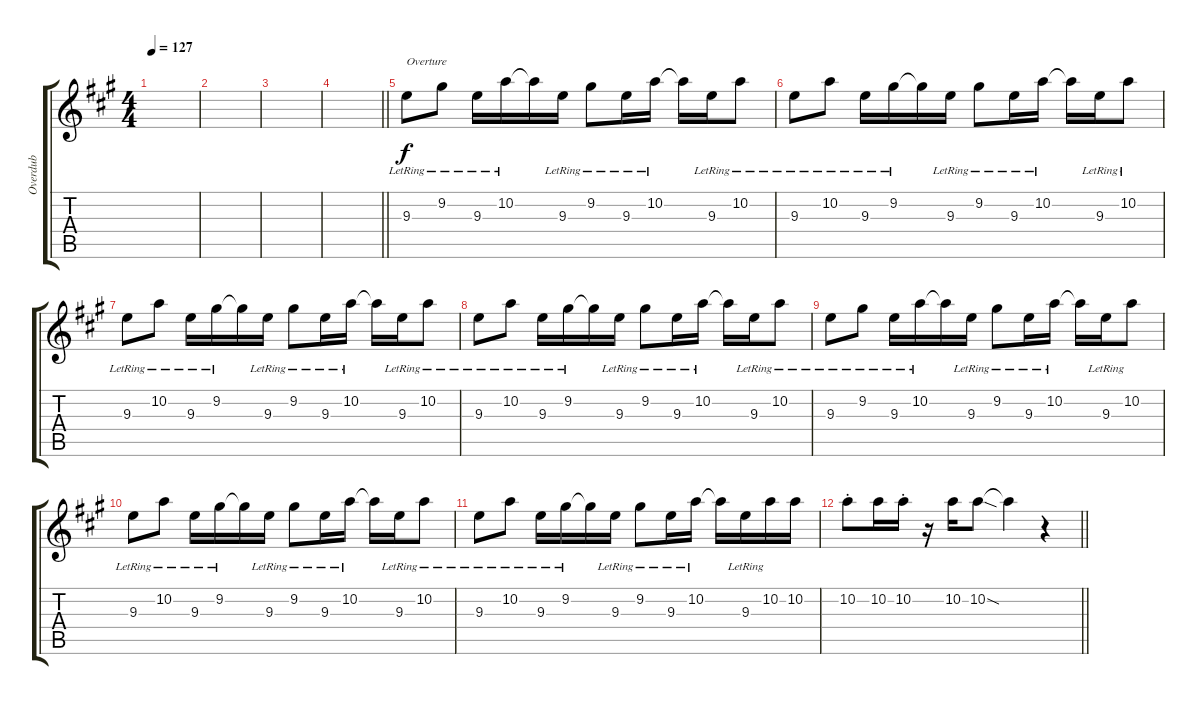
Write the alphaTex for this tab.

\track ("Overdub" "Overdub") {instrument acousticguitarsteel}
\staff {score tabs}
\tuning (E4 B3 G3 D3 A2 E2) {hide}
\ts (4 4)
\tempo 127
\clef g2
\ks a
|
|
|
\barLineRight lightlight
|
9.3{lr}.8{txt "Overture"} 9.2{lr}.8 9.3{lr}.16 10.2{lr}.16 10.2{t}.16 9.3{lr}.16 9.2{lr}.8 9.3{lr}.16 10.2{lr}.16 10.2{t}.16 9.3{lr}.16 10.2{lr}.8 |
9.3{lr}.8 10.2{lr}.8 9.3{lr}.16 9.2{lr}.16 9.2{t}.16 9.3{lr}.16 9.2{lr}.8 9.3{lr}.16 10.2{lr}.16 10.2{t}.16 9.3{lr}.16 10.2{lr}.8 |
9.3{lr}.8 10.2{lr}.8 9.3{lr}.16 9.2{lr}.16 9.2{t}.16 9.3{lr}.16 9.2{lr}.8 9.3{lr}.16 10.2{lr}.16 10.2{t}.16 9.3{lr}.16 10.2{lr}.8 |
9.3{lr}.8 10.2{lr}.8 9.3{lr}.16 9.2{lr}.16 9.2{t}.16 9.3{lr}.16 9.2{lr}.8 9.3{lr}.16 10.2{lr}.16 10.2{t}.16 9.3{lr}.16 10.2{lr}.8 |
9.3{lr}.8 9.2{lr}.8 9.3{lr}.16 10.2{lr}.16 10.2{t}.16 9.3{lr}.16 9.2{lr}.8 9.3{lr}.16 10.2{lr}.16 10.2{t}.16 9.3{lr}.16 10.2{lr}.8 |
9.3{lr}.8 10.2{lr}.8 9.3{lr}.16 9.2{lr}.16 9.2{t}.16 9.3{lr}.16 9.2{lr}.8 9.3{lr}.16 10.2{lr}.16 10.2{t}.16 9.3{lr}.16 10.2{lr}.8 |
9.3{lr}.8 10.2{lr}.8 9.3{lr}.16 9.2{lr}.16 9.2{t}.16 9.3{lr}.16 9.2{lr}.8 9.3{lr}.16 10.2{lr}.16 10.2{t}.16 9.3{lr}.16 10.2{lr}.16 10.2.16 |
\barLineRight lightlight
10.2{st}.8 10.2.16 10.2{st}.16 r.16 10.2.16 10.2{sod}.8 10.2{t}.4 r.4
